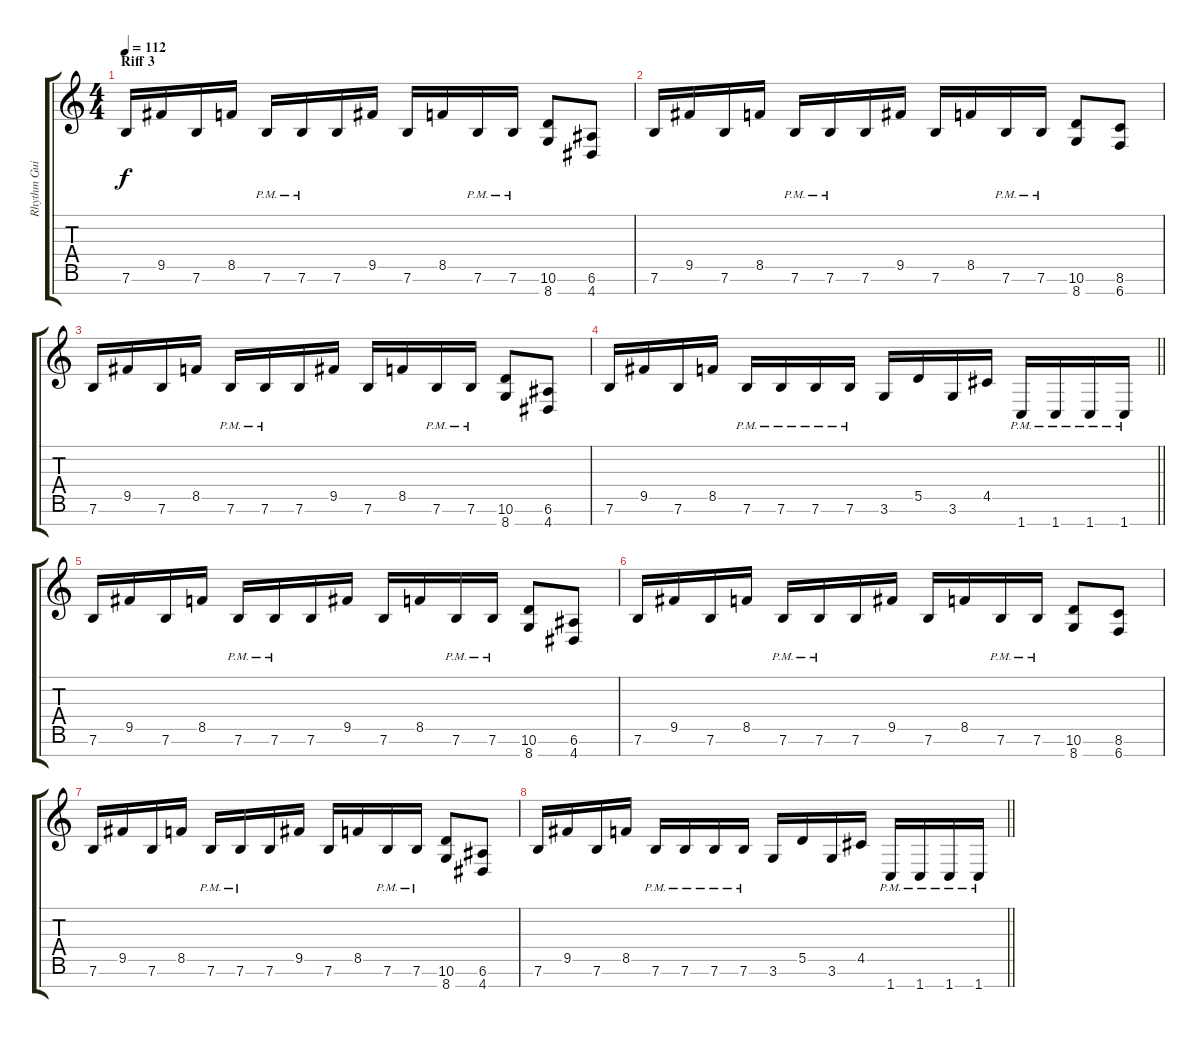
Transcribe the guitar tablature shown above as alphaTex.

\track ("Rhythm Guitar 2" "Rhythm Gui") {instrument overdrivenguitar}
\staff {score tabs}
\tuning (E4 B3 G3 D3 A2 E2 B1) {hide}
\ts (4 4)
\section ("" "Riff 3")
\tempo 112
\clef g2
\ks c
7.6.16{dy f} 9.5.16 7.6.16 8.5.16 7.6{pm}.16 7.6{pm}.16 7.6.16 9.5.16 7.6.16 8.5.16 7.6{pm}.16 7.6{pm}.16 (10.6 8.7).8 (6.6 4.7).8 |
7.6.16 9.5.16 7.6.16 8.5.16 7.6{pm}.16 7.6{pm}.16 7.6.16 9.5.16 7.6.16 8.5.16 7.6{pm}.16 7.6{pm}.16 (10.6 8.7).8 (8.6 6.7).8 |
7.6.16 9.5.16 7.6.16 8.5.16 7.6{pm}.16 7.6{pm}.16 7.6.16 9.5.16 7.6.16 8.5.16 7.6{pm}.16 7.6{pm}.16 (10.6 8.7).8 (6.6 4.7).8 |
\barLineRight lightlight
7.6.16 9.5.16 7.6.16 8.5.16 7.6{pm}.16 7.6{pm}.16 7.6{pm}.16 7.6{pm}.16 3.6.16 5.5.16 3.6.16 4.5.16 1.7{pm}.16 1.7{pm}.16 1.7{pm}.16 1.7{pm}.16 |
7.6.16 9.5.16 7.6.16 8.5.16 7.6{pm}.16 7.6{pm}.16 7.6.16 9.5.16 7.6.16 8.5.16 7.6{pm}.16 7.6{pm}.16 (10.6 8.7).8 (6.6 4.7).8 |
7.6.16 9.5.16 7.6.16 8.5.16 7.6{pm}.16 7.6{pm}.16 7.6.16 9.5.16 7.6.16 8.5.16 7.6{pm}.16 7.6{pm}.16 (10.6 8.7).8 (8.6 6.7).8 |
7.6.16 9.5.16 7.6.16 8.5.16 7.6{pm}.16 7.6{pm}.16 7.6.16 9.5.16 7.6.16 8.5.16 7.6{pm}.16 7.6{pm}.16 (10.6 8.7).8 (6.6 4.7).8 |
\barLineRight lightlight
7.6.16 9.5.16 7.6.16 8.5.16 7.6{pm}.16 7.6{pm}.16 7.6{pm}.16 7.6{pm}.16 3.6.16 5.5.16 3.6.16 4.5.16 1.7{pm}.16 1.7{pm}.16 1.7{pm}.16 1.7{pm}.16
